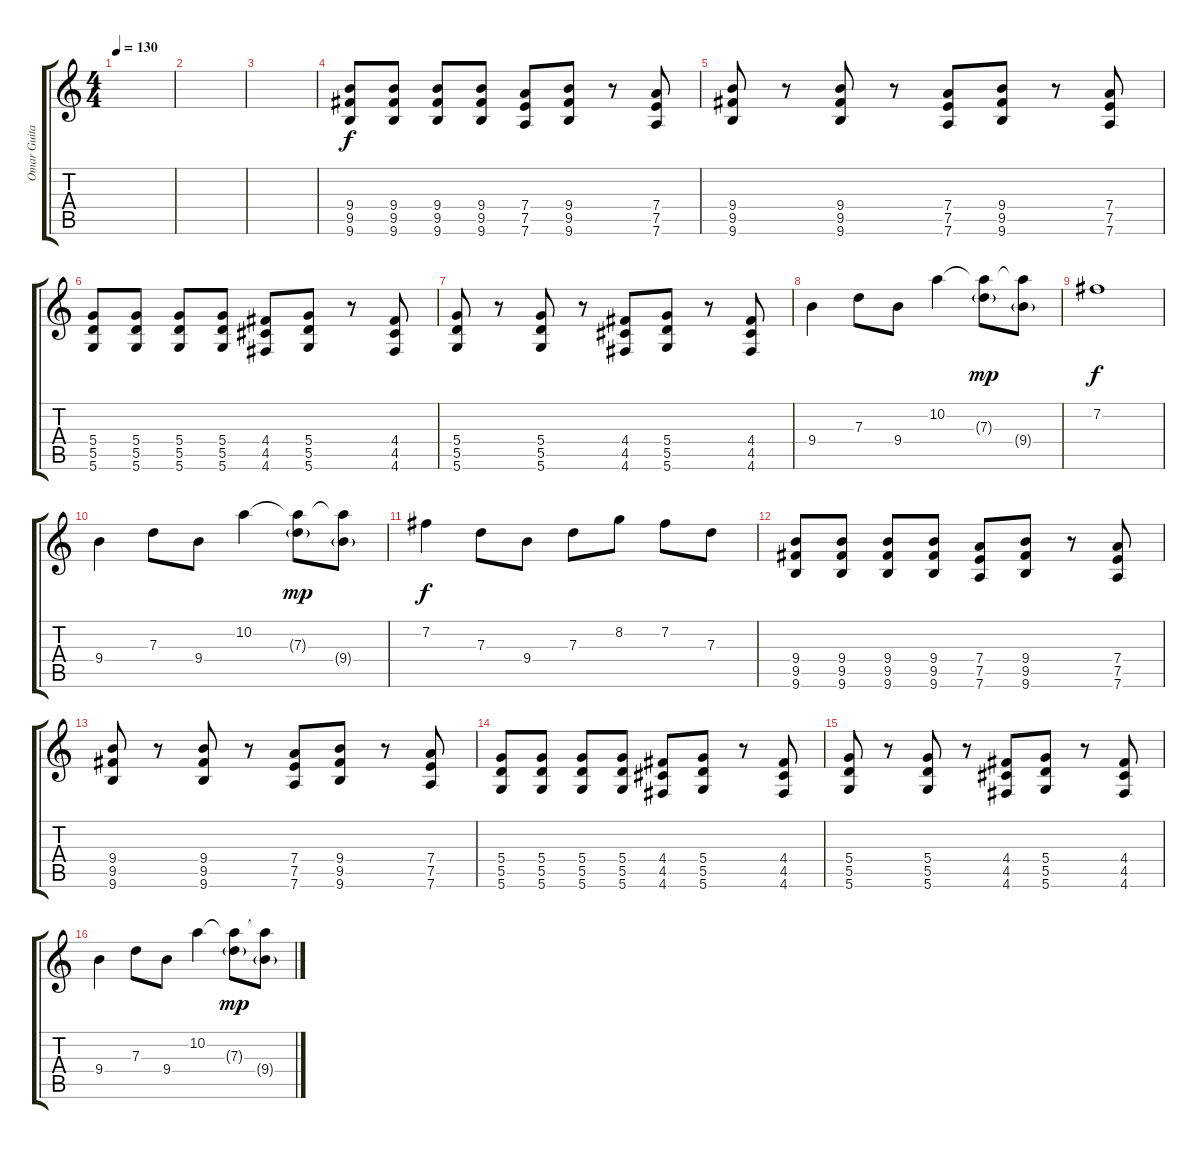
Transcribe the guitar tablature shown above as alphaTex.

\track ("Omar Guitar" "Omar Guita") {instrument distortionguitar}
\staff {score tabs}
\tuning (E4 B3 G3 D3 A2 D2) {hide}
\ts (4 4)
\tempo 130
\clef g2
\ks c
|
|
|
(9.4 9.5 9.6).8{instrument distortionguitar} (9.4 9.5 9.6).8 (9.4 9.5 9.6).8 (9.4 9.5 9.6).8 (7.4 7.5 7.6).8 (9.4 9.5 9.6).8 r.8 (7.4 7.5 7.6).8 |
(9.4 9.5 9.6).8 r.8 (9.4 9.5 9.6).8 r.8 (7.4 7.5 7.6).8 (9.4 9.5 9.6).8 r.8 (7.4 7.5 7.6).8 |
(5.4 5.5 5.6).8 (5.4 5.5 5.6).8 (5.4 5.5 5.6).8 (5.4 5.5 5.6).8 (4.4 4.5 4.6).8 (5.4 5.5 5.6).8 r.8 (4.4 4.5 4.6).8 |
(5.4 5.5 5.6).8 r.8 (5.4 5.5 5.6).8 r.8 (4.4 4.5 4.6).8 (5.4 5.5 5.6).8 r.8 (4.4 4.5 4.6).8 |
9.4.4 7.3.8 9.4.8 10.2.4 (10.2{t} 7.3{g}).8{dy mp} (10.2{t} 9.4{g}).8 |
7.2.1{dy f} |
9.4.4 7.3.8 9.4.8 10.2.4 (10.2{t} 7.3{g}).8{dy mp} (10.2{t} 9.4{g}).8 |
7.2.4{dy f} 7.3.8 9.4.8 7.3.8 8.2.8 7.2.8 7.3.8 |
(9.4 9.5 9.6).8{instrument distortionguitar} (9.4 9.5 9.6).8 (9.4 9.5 9.6).8 (9.4 9.5 9.6).8 (7.4 7.5 7.6).8 (9.4 9.5 9.6).8 r.8 (7.4 7.5 7.6).8 |
(9.4 9.5 9.6).8 r.8 (9.4 9.5 9.6).8 r.8 (7.4 7.5 7.6).8 (9.4 9.5 9.6).8 r.8 (7.4 7.5 7.6).8 |
(5.4 5.5 5.6).8 (5.4 5.5 5.6).8 (5.4 5.5 5.6).8 (5.4 5.5 5.6).8 (4.4 4.5 4.6).8 (5.4 5.5 5.6).8 r.8 (4.4 4.5 4.6).8 |
(5.4 5.5 5.6).8 r.8 (5.4 5.5 5.6).8 r.8 (4.4 4.5 4.6).8 (5.4 5.5 5.6).8 r.8 (4.4 4.5 4.6).8 |
9.4.4 7.3.8 9.4.8 10.2.4 (10.2{t} 7.3{g}).8{dy mp} (10.2{t} 9.4{g}).8
